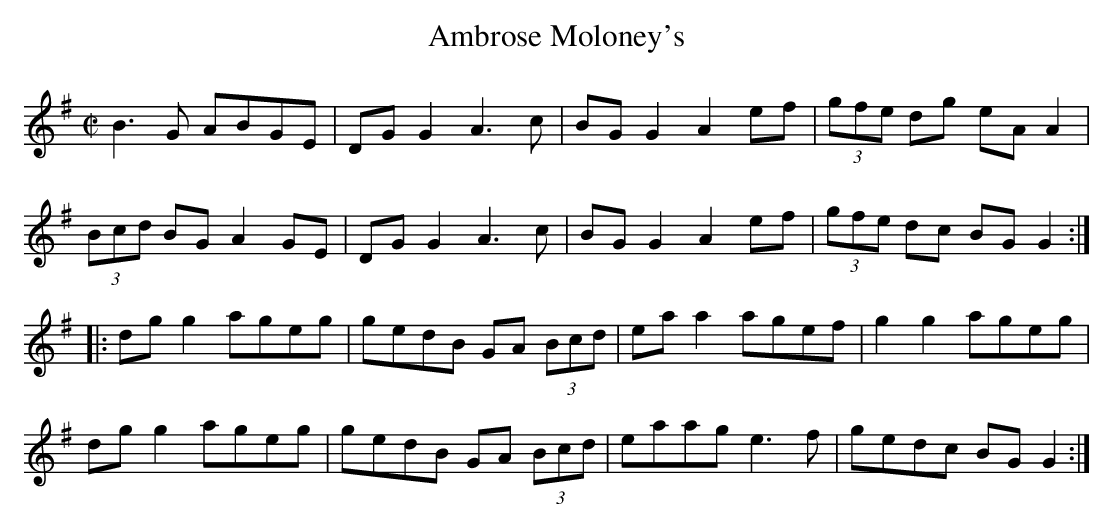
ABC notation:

X:1
T:Ambrose Moloney's
M:C|
K:G
B3G ABGE|DGG2 A3c|BGG2 A2ef|(3gfe dg eAA2|
(3Bcd BG A2GE|DGG2 A3c|BGG2 A2ef|(3gfe dc BGG2:|
|:dgg2 ageg|gedB GA (3Bcd|eaa2 agef|g2g2 ageg|
dgg2 ageg|gedB GA (3Bcd|eaag e3f|gedc BGG2:|
